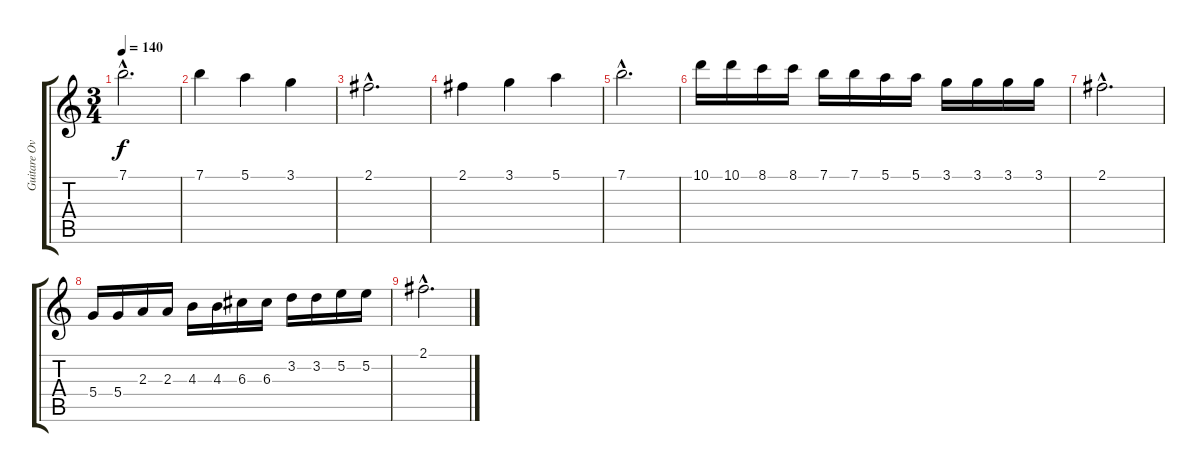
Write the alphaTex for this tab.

\track ("Guitare Overdrive" "Guitare Ov") {instrument overdrivenguitar}
\staff {score tabs}
\tuning (E4 B3 G3 D3 A2 E2) {hide}
\ts (3 4)
\tempo 140
\clef g2
\ks c
7.1{hac}.2{d dy f} |
7.1.4 5.1.4 3.1.4 |
2.1{hac}.2{d} |
2.1.4 3.1.4 5.1.4 |
7.1{hac}.2{d} |
10.1.16 10.1.16 8.1.16 8.1.16 7.1.16 7.1.16 5.1.16 5.1.16 3.1.16 3.1.16 3.1.16 3.1.16 |
2.1{hac}.2{d} |
5.4.16 5.4.16 2.3.16 2.3.16 4.3.16 4.3.16 6.3.16 6.3.16 3.2.16 3.2.16 5.2.16 5.2.16 |
2.1{hac}.2{d}
